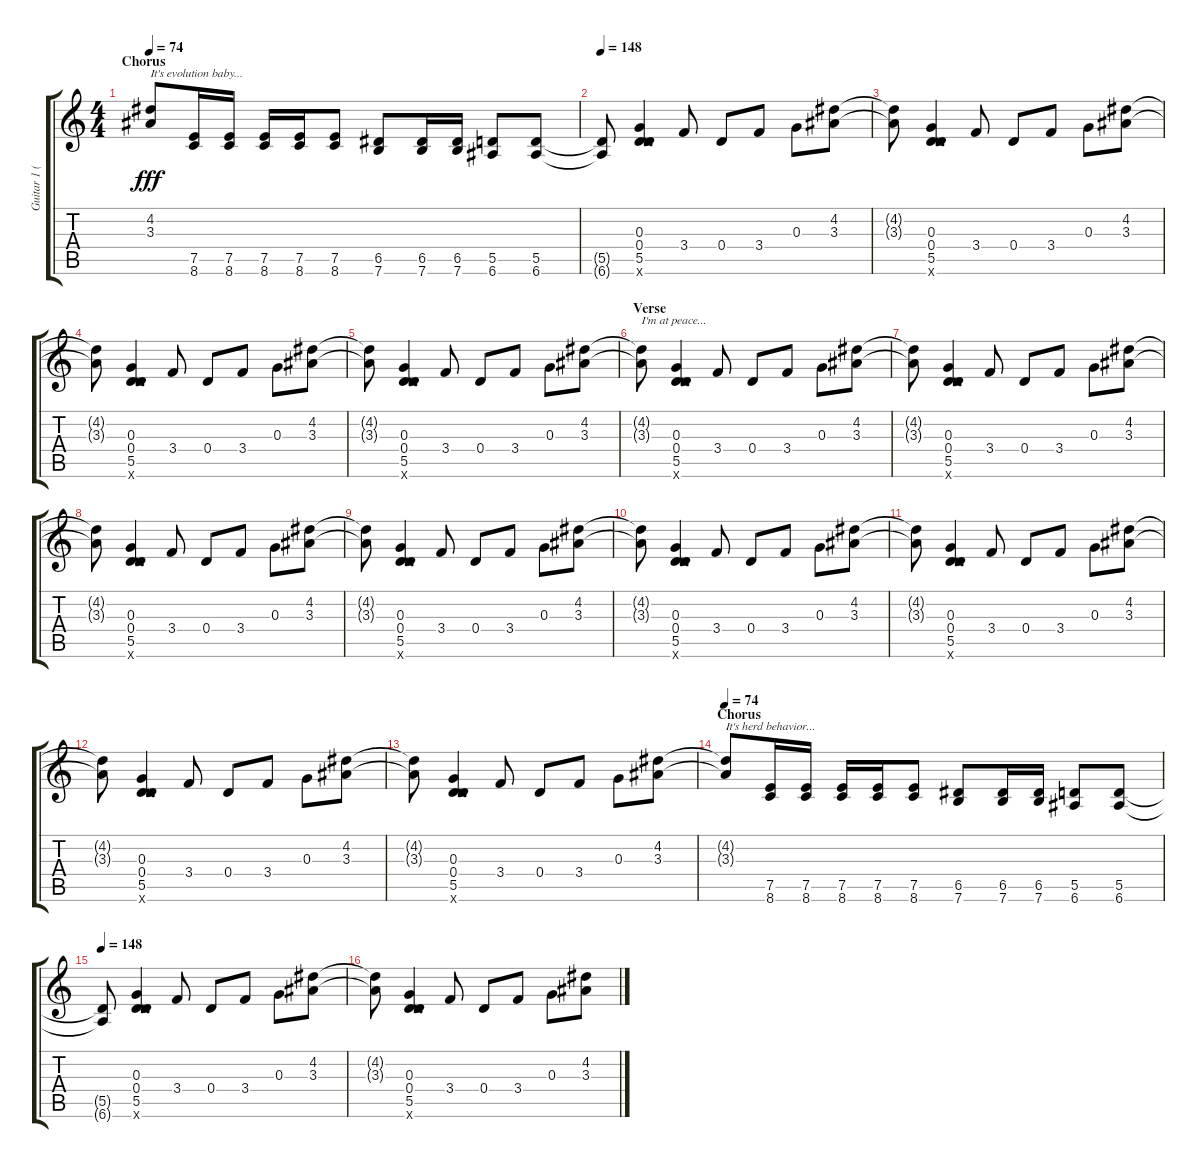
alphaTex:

\track ("Guitar 1 (left)" "Guitar 1 (") {instrument distortionguitar}
\staff {score tabs}
\tuning (E4 B3 G3 D3 A2 E2) {hide}
\ts (4 4)
\section ("" "Chorus")
\tempo 74
\clef g2
\ks c
(4.2{t} 3.3{t}).8{txt "It's evolution baby..." dy fff} (7.5 8.6).16 (7.5 8.6).16 (7.5 8.6).16 (7.5 8.6).16 (7.5 8.6).8 (6.5 7.6).8 (6.5 7.6).16 (6.5 7.6).16 (5.5 6.6).8 (5.5 6.6).8 |
\tempo 148
(5.5{t} 6.6{t}).8 (0.3 0.4 5.5 10.6{x}).4 3.4.8 0.4.8 3.4.8 0.3.8 (4.2 3.3).8 |
(4.2{t} 3.3{t}).8 (0.3 0.4 5.5 10.6{x}).4 3.4.8 0.4.8 3.4.8 0.3.8 (4.2 3.3).8 |
(4.2{t} 3.3{t}).8 (0.3 0.4 5.5 10.6{x}).4 3.4.8 0.4.8 3.4.8 0.3.8 (4.2 3.3).8 |
(4.2{t} 3.3{t}).8 (0.3 0.4 5.5 10.6{x}).4 3.4.8 0.4.8 3.4.8 0.3.8 (4.2 3.3).8 |
\section ("" "Verse")
(4.2{t} 3.3{t}).8{txt "I'm at peace..."} (0.3 0.4 5.5 10.6{x}).4 3.4.8 0.4.8 3.4.8 0.3.8 (4.2 3.3).8 |
(4.2{t} 3.3{t}).8 (0.3 0.4 5.5 10.6{x}).4 3.4.8 0.4.8 3.4.8 0.3.8 (4.2 3.3).8 |
(4.2{t} 3.3{t}).8 (0.3 0.4 5.5 10.6{x}).4 3.4.8 0.4.8 3.4.8 0.3.8 (4.2 3.3).8 |
(4.2{t} 3.3{t}).8 (0.3 0.4 5.5 10.6{x}).4 3.4.8 0.4.8 3.4.8 0.3.8 (4.2 3.3).8 |
(4.2{t} 3.3{t}).8 (0.3 0.4 5.5 10.6{x}).4 3.4.8 0.4.8 3.4.8 0.3.8 (4.2 3.3).8 |
(4.2{t} 3.3{t}).8 (0.3 0.4 5.5 10.6{x}).4 3.4.8 0.4.8 3.4.8 0.3.8 (4.2 3.3).8 |
(4.2{t} 3.3{t}).8 (0.3 0.4 5.5 10.6{x}).4 3.4.8 0.4.8 3.4.8 0.3.8 (4.2 3.3).8 |
(4.2{t} 3.3{t}).8 (0.3 0.4 5.5 10.6{x}).4 3.4.8 0.4.8 3.4.8 0.3.8 (4.2 3.3).8 |
\section ("" "Chorus")
\tempo 74
(4.2{t} 3.3{t}).8{txt "It's herd behavior..."} (7.5 8.6).16 (7.5 8.6).16 (7.5 8.6).16 (7.5 8.6).16 (7.5 8.6).8 (6.5 7.6).8 (6.5 7.6).16 (6.5 7.6).16 (5.5 6.6).8 (5.5 6.6).8 |
\tempo 148
(5.5{t} 6.6{t}).8 (0.3 0.4 5.5 10.6{x}).4 3.4.8 0.4.8 3.4.8 0.3.8 (4.2 3.3).8 |
(4.2{t} 3.3{t}).8 (0.3 0.4 5.5 10.6{x}).4 3.4.8 0.4.8 3.4.8 0.3.8 (4.2 3.3).8
